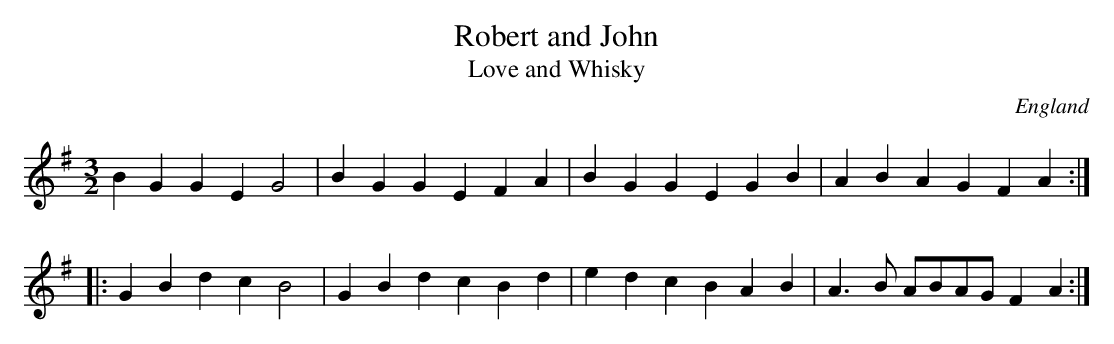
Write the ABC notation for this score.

X:1
T:Robert and John
T:Love and Whisky
L:1/4
M:3/2
O:England
K:G major
BG GE G2 | BG GE FA | BG GE GB | AB AG FA ::
GB dc B2 | GB dc B  d | e d c B A B | A>B A/B/A/G/ FA :|
